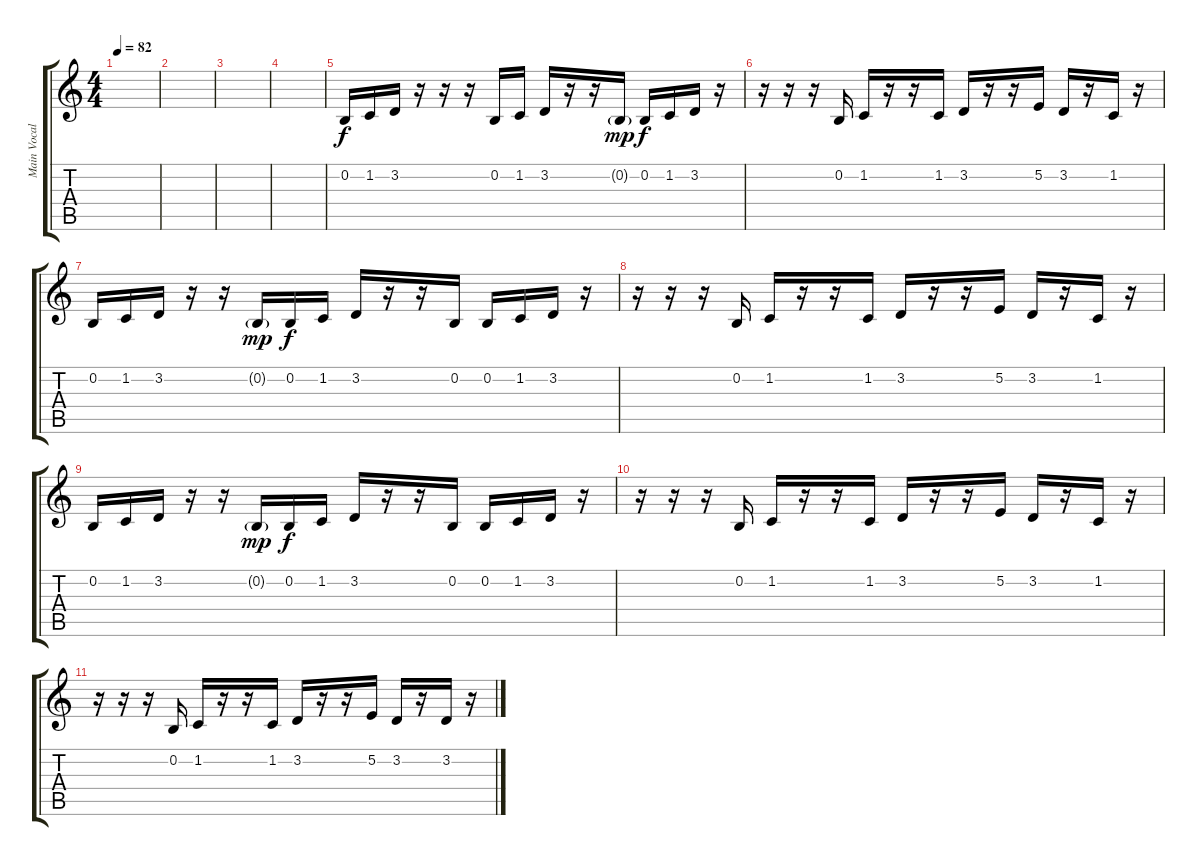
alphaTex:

\track ("Main Vocals (Gruff)" "Main Vocal") {instrument voiceoohs}
\staff {score tabs}
\tuning (E4 B3 G3 D3 A2 E2) {hide}
\ts (4 4)
\tempo 82
\clef g2
\ks c
|
|
|
|
0.2.16 1.2.16 3.2.16 r.16 r.16 r.16 0.2.16 1.2.16 3.2.16 r.16 r.16 0.2{g}.16{dy mp} 0.2.16{dy f} 1.2.16 3.2.16 r.16 |
r.16 r.16 r.16 0.2.16 1.2.16 r.16 r.16 1.2.16 3.2.16 r.16 r.16 5.2.16 3.2.16 r.16 1.2.16 r.16 |
0.2.16 1.2.16 3.2.16 r.16 r.16 0.2{g}.16{dy mp} 0.2.16{dy f} 1.2.16 3.2.16 r.16 r.16 0.2.16 0.2.16 1.2.16 3.2.16 r.16 |
r.16 r.16 r.16 0.2.16 1.2.16 r.16 r.16 1.2.16 3.2.16 r.16 r.16 5.2.16 3.2.16 r.16 1.2.16 r.16 |
0.2.16 1.2.16 3.2.16 r.16 r.16 0.2{g}.16{dy mp} 0.2.16{dy f} 1.2.16 3.2.16 r.16 r.16 0.2.16 0.2.16 1.2.16 3.2.16 r.16 |
r.16 r.16 r.16 0.2.16 1.2.16 r.16 r.16 1.2.16 3.2.16 r.16 r.16 5.2.16 3.2.16 r.16 1.2.16 r.16 |
r.16 r.16 r.16 0.2.16 1.2.16 r.16 r.16 1.2.16 3.2.16 r.16 r.16 5.2.16 3.2.16 r.16 3.2.16 r.16
